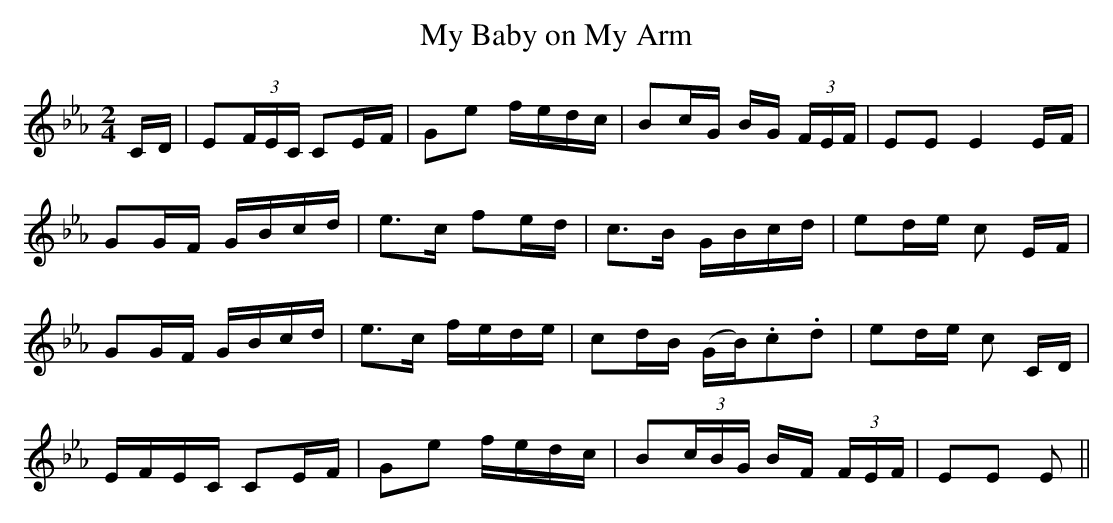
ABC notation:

X:1
T:My Baby on My Arm
M:2/4
L:1/8
K:Eb
C/D/ | E(3F/E/C/ CE/F/ | Ge f/e/d/c/ | Bc/G/ B/G/ (3F/E/F/ | EE E2 E/F/ |
GG/F/ G/B/c/d/ | e>c fe/d/ | c>B G/B/c/d/ | ed/e/ c E/F/ |
GG/F/ G/B/c/d/ | e>c f/e/d/e/ | cd/B/ (G/B/).c.d | ed/e/ c C/D/ |
E/F/E/C/ CE/F/ | Ge f/e/d/c/ | B(3c/B/G/ B/F/ (3F/E/F/ | EE E ||
